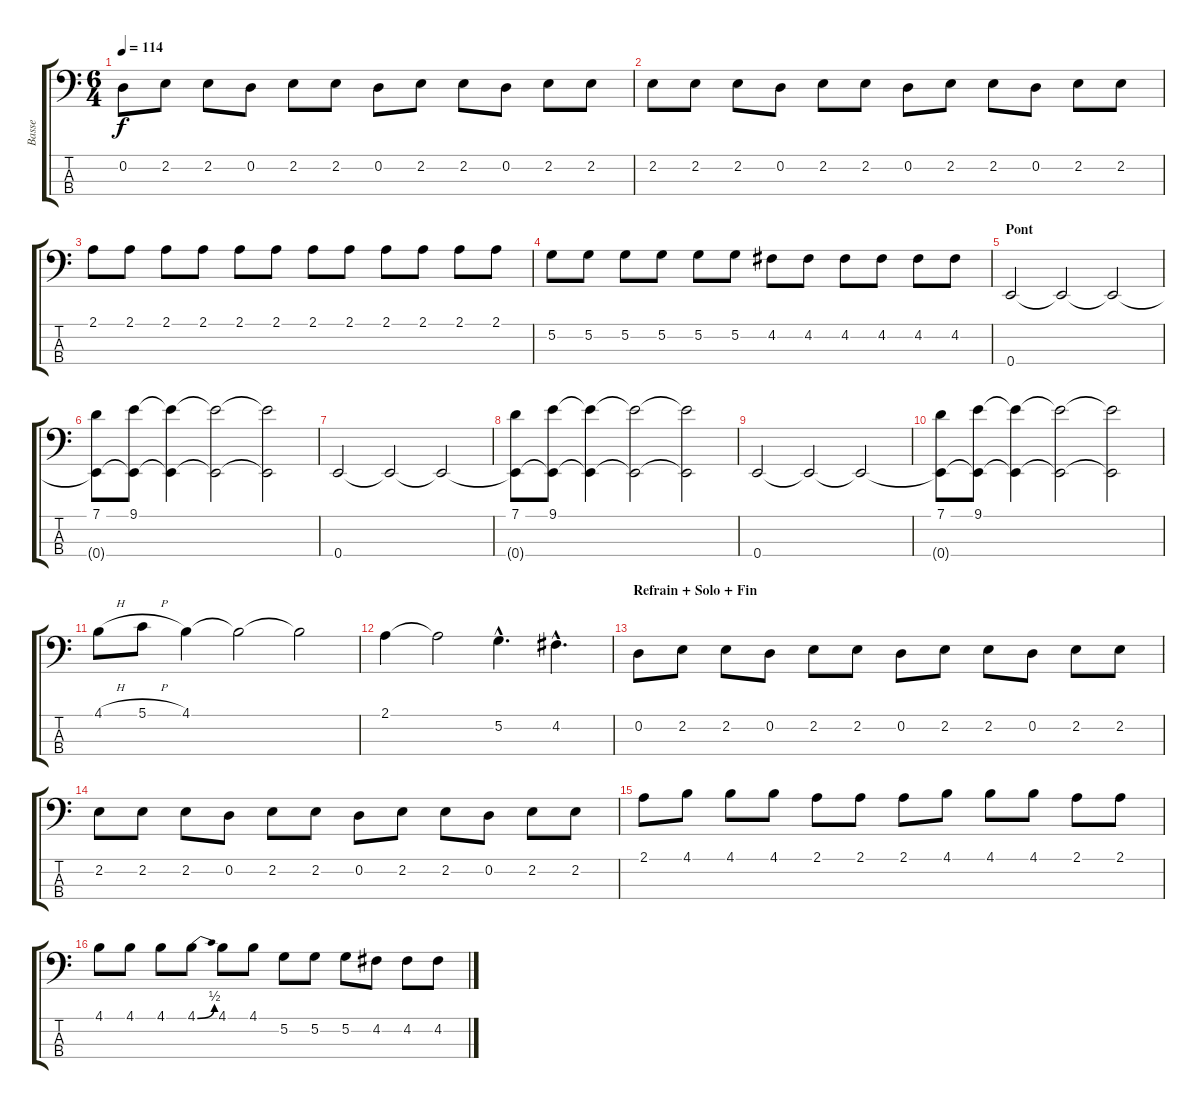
\track ("Basse" "Basse") {instrument electricbassfinger}
\staff {score tabs}
\tuning (G2 D2 A1 E1) {hide}
\ts (6 4)
\tempo 114
\clef f4
\ks c
0.2.8{dy f} 2.2.8 2.2.8 0.2.8 2.2.8 2.2.8 0.2.8 2.2.8 2.2.8 0.2.8 2.2.8 2.2.8 |
2.2.8 2.2.8 2.2.8 0.2.8 2.2.8 2.2.8 0.2.8 2.2.8 2.2.8 0.2.8 2.2.8 2.2.8 |
2.1.8 2.1.8 2.1.8 2.1.8 2.1.8 2.1.8 2.1.8 2.1.8 2.1.8 2.1.8 2.1.8 2.1.8 |
5.2.8 5.2.8 5.2.8 5.2.8 5.2.8 5.2.8 4.2.8 4.2.8 4.2.8 4.2.8 4.2.8 4.2.8 |
\section ("" "Pont")
0.4.2 0.4{t}.2 0.4{t}.2 |
(7.1 0.4{t}).8 (9.1 0.4{t}).8 (9.1{t} 0.4{t}).4 (9.1{t} 0.4{t}).2 (9.1{t} 0.4{t}).2 |
0.4.2 0.4{t}.2 0.4{t}.2 |
(7.1 0.4{t}).8 (9.1 0.4{t}).8 (9.1{t} 0.4{t}).4 (9.1{t} 0.4{t}).2 (9.1{t} 0.4{t}).2 |
0.4.2 0.4{t}.2 0.4{t}.2 |
(7.1 0.4{t}).8 (9.1 0.4{t}).8 (9.1{t} 0.4{t}).4 (9.1{t} 0.4{t}).2 (9.1{t} 0.4{t}).2 |
4.1{h}.8 5.1{h}.8 4.1.4 4.1{t}.2 4.1{t}.2 |
2.1.4 2.1{t}.2 5.2{hac}.4{d} 4.2{hac}.4{d} |
\section ("" "Refrain + Solo + Fin")
0.2.8 2.2.8 2.2.8 0.2.8 2.2.8 2.2.8 0.2.8 2.2.8 2.2.8 0.2.8 2.2.8 2.2.8 |
2.2.8 2.2.8 2.2.8 0.2.8 2.2.8 2.2.8 0.2.8 2.2.8 2.2.8 0.2.8 2.2.8 2.2.8 |
2.1.8 4.1.8 4.1.8 4.1.8 2.1.8 2.1.8 2.1.8 4.1.8 4.1.8 4.1.8 2.1.8 2.1.8 |
4.1.8 4.1.8 4.1.8 4.1{be (bend 0 0 60 2)}.8 4.1.8 4.1.8 5.2.8 5.2.8 5.2.8 4.2.8 4.2.8 4.2.8
